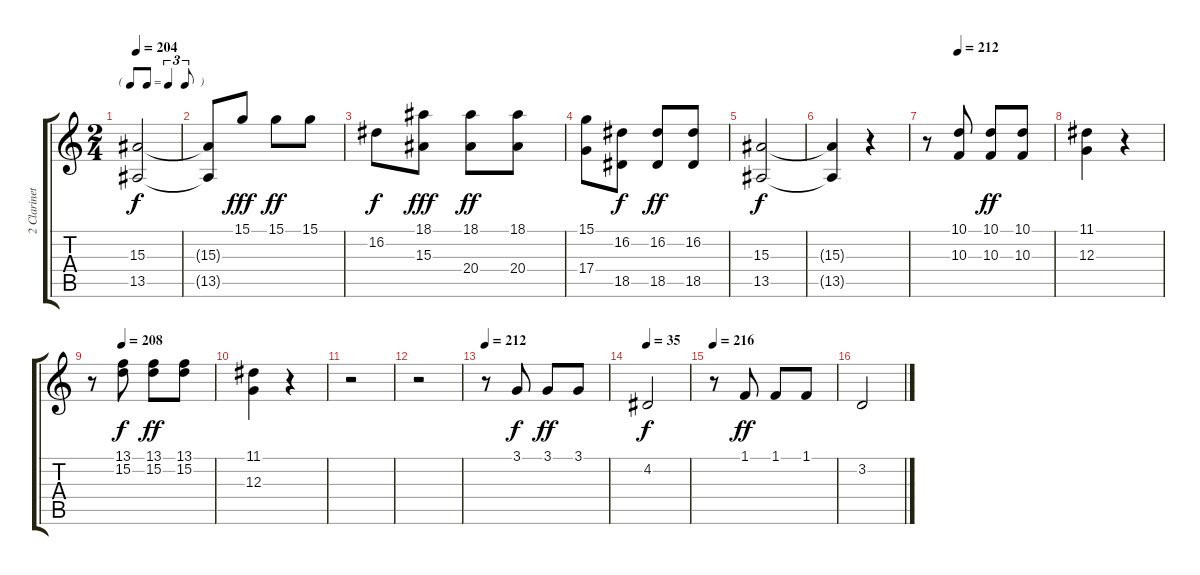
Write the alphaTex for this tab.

\track ("2 Clarinets in Bb" "2 Clarinet") {instrument clarinet}
\staff {score tabs}
\tuning (E4 B3 G3 D3 A2 E2) {hide}
\ts (2 4)
\tf triplet8th
\tempo 204
\clef g2
\ks c
(15.3 13.5).2{dy f} |
(15.3{t} 13.5{t}).8 15.1.8{dy fff} 15.1.8{dy ff} 15.1.8 |
16.2.8{dy f} (18.1 15.3).8{dy fff} (18.1 20.4).8{dy ff} (18.1 20.4).8 |
(15.1 17.4).8 (16.2 18.5).8{dy f} (16.2 18.5).8{dy ff} (16.2 18.5).8 |
(15.3 13.5).2{dy f} |
(15.3{t} 13.5{t}).4 r.4 |
\tempo (212 0.25)
r.8 (10.1 10.3).8 (10.1 10.3).8{dy ff} (10.1 10.3).8 |
(11.1 12.3).4 r.4 |
\tempo (208 0.25)
r.8 (13.1 15.2).8{dy f} (13.1 15.2).8{dy ff} (13.1 15.2).8 |
(11.1 12.3).4 r.4 |
r.2 |
r.2 |
\tempo 212
r.8 3.1.8{dy f} 3.1.8{dy ff} 3.1.8 |
\tempo 35
4.2.2{dy f} |
\tempo 216
r.8 1.1.8{dy ff} 1.1.8 1.1.8 |
3.2.2
